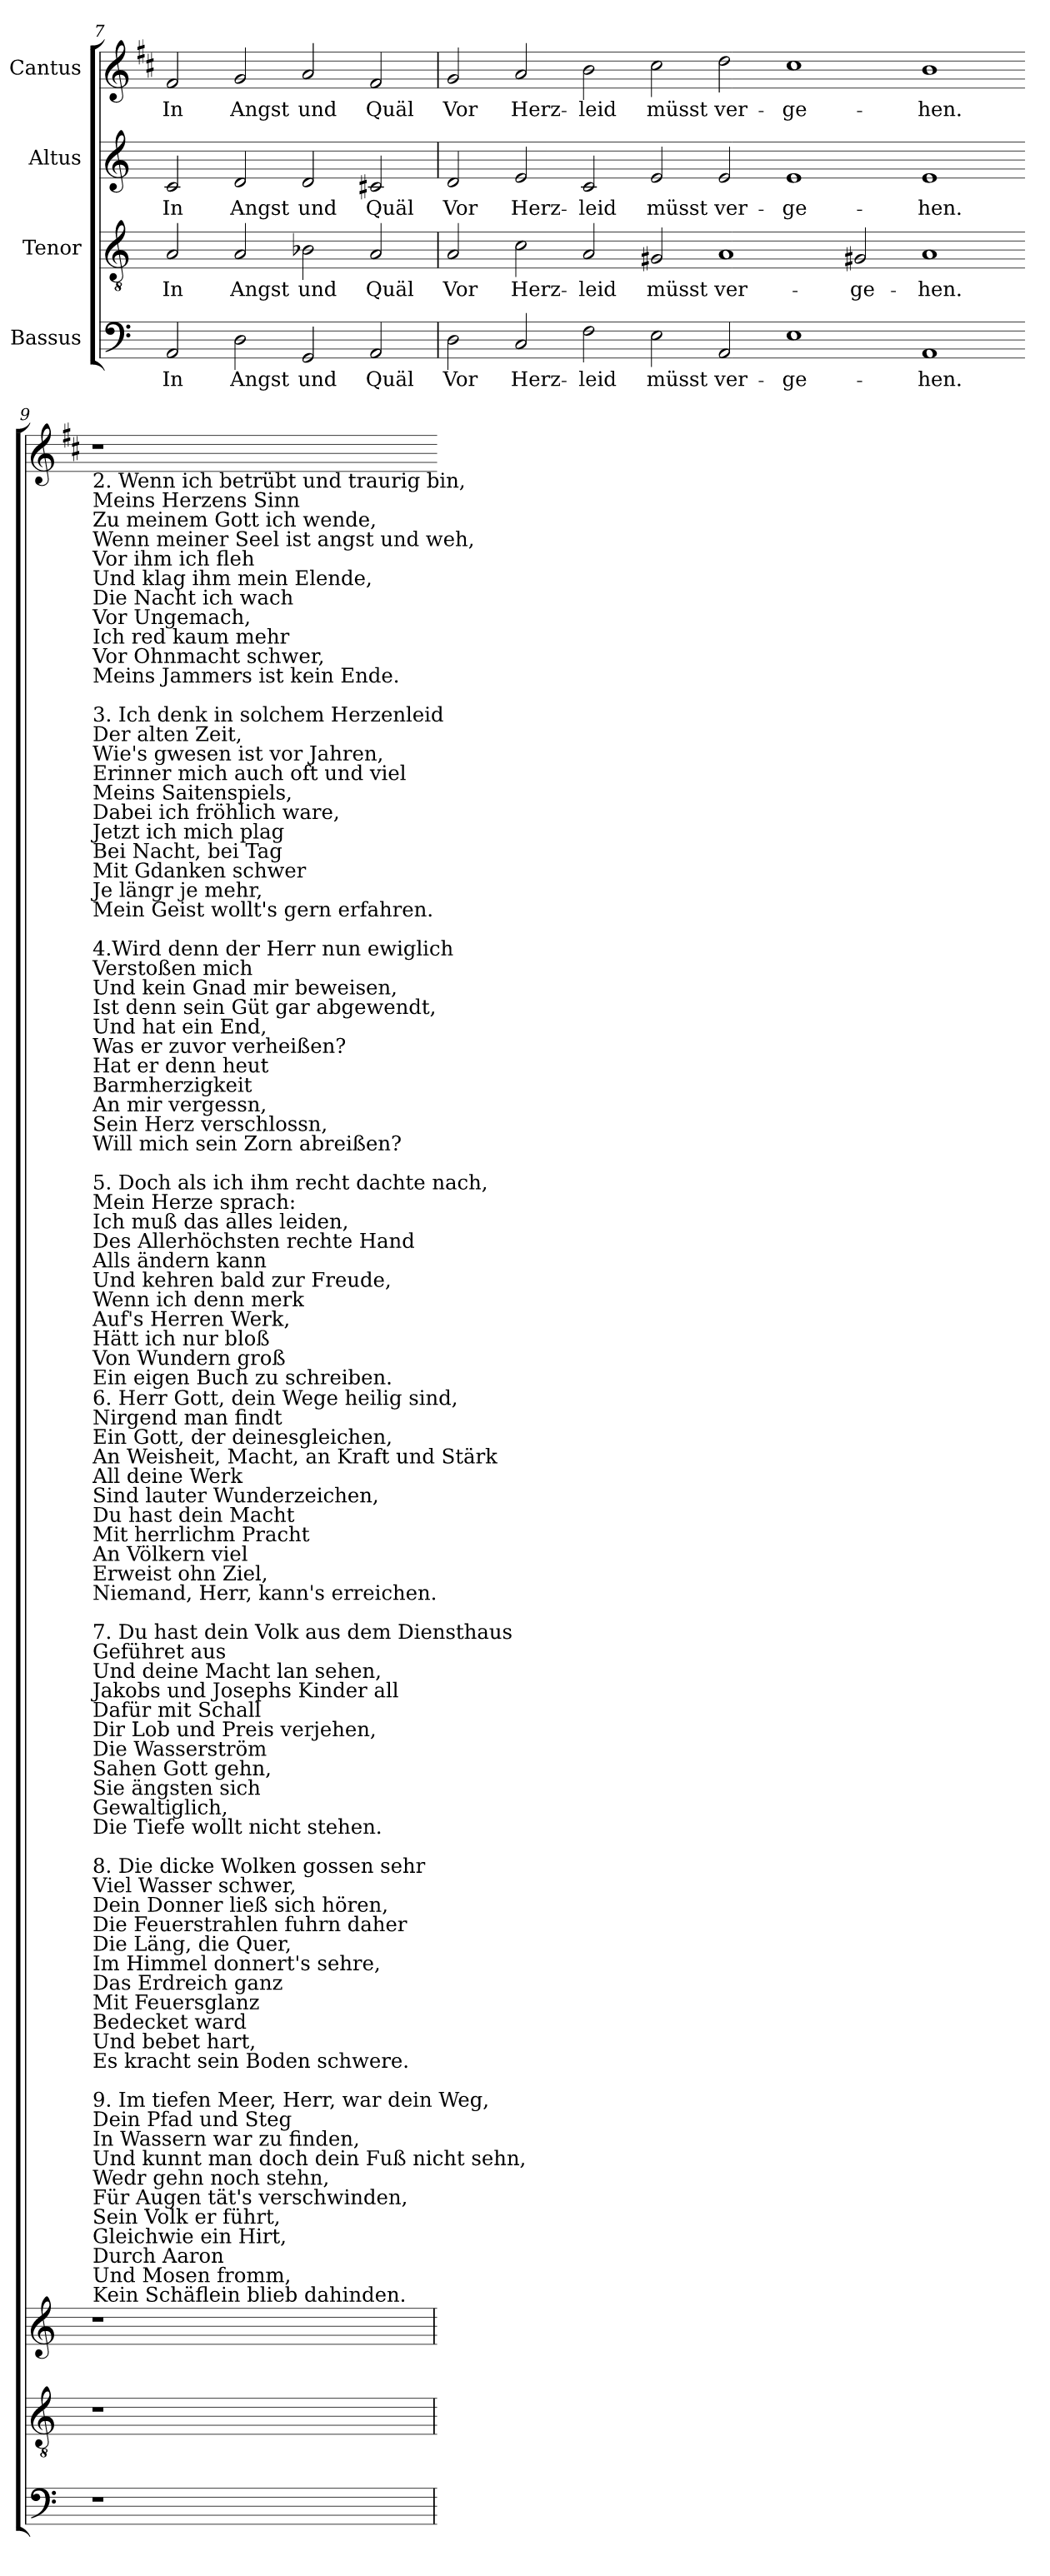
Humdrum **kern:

**kern	**text	**kern	**text	**kern	**text	**kern	**text
*part4	*part4	*part3	*part3	*part2	*part2	*part1	*part1
*staff4	*staff4	*staff3	*staff3	*staff2	*staff2	*staff1	*staff1
*I"Bassus	*	*I"Tenor	*	*I"Altus	*	*I"Cantus	*
*clefF4	*	*clefGv2	*	*clefG2	*	*clefG2	*
*	*	*	*	*	*	*ITrd1c2	*
*k[]	*	*k[]	*	*k[]	*	*k[]	*
*C:	*	*C:	*	*C:	*	*C:	*
=7	=7	=7	=7	=7	=7	=7	=7
!	!LO:LY:b	!	!LO:LY:b	!	!LO:LY:b	!	!LO:LY:b
2AA	In	2A	In	2c	In	2e	In
!	!LO:LY:b	!	!LO:LY:b	!	!LO:LY:b	!	!LO:LY:b
2D	Angst	2A	Angst	2d	Angst	2f	Angst
!	!LO:LY:b	!	!LO:LY:b	!	!LO:LY:b	!	!LO:LY:b
2GG	und	2B-X	und	2d	und	2g	und
!	!LO:LY:b	!	!LO:LY:b	!	!LO:LY:b	!	!LO:LY:b
2AA	Quäl	2A	Quäl	2c#X	Quäl	2e	Quäl
=8	=8	=8	=8	=8	=8	=8	=8
!	!LO:LY:b	!	!LO:LY:b	!	!LO:LY:b	!	!LO:LY:b
2D	Vor	2A	Vor	2d	Vor	2f	Vor
!	!LO:LY:b	!	!LO:LY:b	!	!LO:LY:b	!	!LO:LY:b
2C	Herz-	2c	Herz-	2e	Herz-	2g	Herz-
!	!LO:LY:b	!	!LO:LY:b	!	!LO:LY:b	!	!LO:LY:b
2F	-leid	2A	-leid	2c	-leid	2a	-leid
!	!LO:LY:b	!	!LO:LY:b	!	!LO:LY:b	!	!LO:LY:b
2E	müsst	2G#X	müsst	2e	müsst	2b	müsst
!	!LO:LY:b	!	!LO:LY:b	!	!LO:LY:b	!	!LO:LY:b
2AA	ver-	1A	ver-	2e	ver-	2cc	ver-
!	!LO:LY:b	!	!	!	!LO:LY:b	!	!LO:LY:b
1E	-ge-	.	.	1e	-ge-	1b	-ge-
!	!	!	!LO:LY:b	!	!	!	!
.	.	2G#X	-ge-	.	.	.	.
!	!LO:LY:b	!	!LO:LY:b	!	!LO:LY:b	!	!LO:LY:b
1AA	-hen.	1A	-hen.	1e	-hen.	1a	-hen.
!!LO:LB:g=z
=9-	=9-	=9-	=9-	=9-	=9-	=9-	=9-
!	!	!	!	!	!	!LO:TX:b:t=2. Wenn ich betrübt und traurig bin,\nMeins Herzens Sinn\nZu meinem Gott ich wende,\nWenn meiner Seel ist angst und weh,\nVor ihm ich fleh\nUnd klag ihm mein Elende,\nDie Nacht ich wach\nVor Ungemach,\nIch red kaum mehr\nVor Ohnmacht schwer,\nMeins Jammers ist kein Ende.\n\n3. Ich denk in solchem Herzenleid\nDer alten Zeit,\nWie's gwesen ist vor Jahren,\nErinner mich auch oft und viel\nMeins Saitenspiels,\nDabei ich fröhlich ware,\nJetzt ich mich plag\nBei Nacht, bei Tag\nMit Gdanken schwer\nJe längr je mehr,\nMein Geist wollt's gern erfahren.\n\n4.Wird denn der Herr nun ewiglich\nVerstoßen mich\nUnd kein Gnad mir beweisen,\nIst denn sein Güt gar abgewendt,\nUnd hat ein End,\nWas er zuvor verheißen?\nHat er denn heut\nBarmherzigkeit\nAn mir vergessn,\nSein Herz verschlossn,\nWill mich sein Zorn abreißen?\n\n5. Doch als ich ihm recht dachte nach,\nMein Herze sprach&colon;\nIch muß das alles leiden,\nDes Allerhöchsten rechte Hand\nAlls ändern kann\nUnd kehren bald zur Freude,\nWenn ich denn merk\nAuf's Herren Werk,\nHätt ich nur bloß\nVon Wundern groß\nEin eigen Buch zu schreiben.	!
!	!	!	!	!	!	!LO:TX:b:t=6. Herr Gott, dein Wege heilig sind,\nNirgend man findt\nEin Gott, der deinesgleichen,\nAn Weisheit, Macht, an Kraft und Stärk\nAll deine Werk\nSind lauter Wunderzeichen,\nDu hast dein Macht\nMit herrlichm Pracht\nAn Völkern viel\nErweist ohn Ziel,\nNiemand, Herr, kann's erreichen.\n\n7. Du hast dein Volk aus dem Diensthaus\nGeführet aus\nUnd deine Macht lan sehen,\nJakobs und Josephs Kinder all\nDafür mit Schall\nDir Lob und Preis verjehen,\nDie Wasserström\nSahen Gott gehn,\nSie ängsten sich\nGewaltiglich,\nDie Tiefe wollt nicht stehen.\n\n8. Die dicke Wolken gossen sehr\nViel Wasser schwer,\nDein Donner ließ sich hören,\nDie Feuerstrahlen fuhrn daher\nDie Läng, die Quer,\nIm Himmel donnert's sehre,\nDas Erdreich ganz\nMit Feuersglanz\nBedecket ward\nUnd bebet hart,\nEs kracht sein Boden schwere.\n\n9. Im tiefen Meer, Herr, war dein Weg,\nDein Pfad und Steg\nIn Wassern war zu finden,\nUnd kunnt man doch dein Fuß nicht sehn,\nWedr gehn noch stehn,\nFür Augen tät's verschwinden,\nSein Volk er führt,\nGleichwie ein Hirt,\nDurch Aaron\nUnd Mosen fromm,\nKein Schäflein blieb dahinden.	!
1r	.	1r	.	1r	.	1r	.
=	=-	=	=-	=	=-	=-	=-
*-	*-	*-	*-	*-	*-	*-	*-
